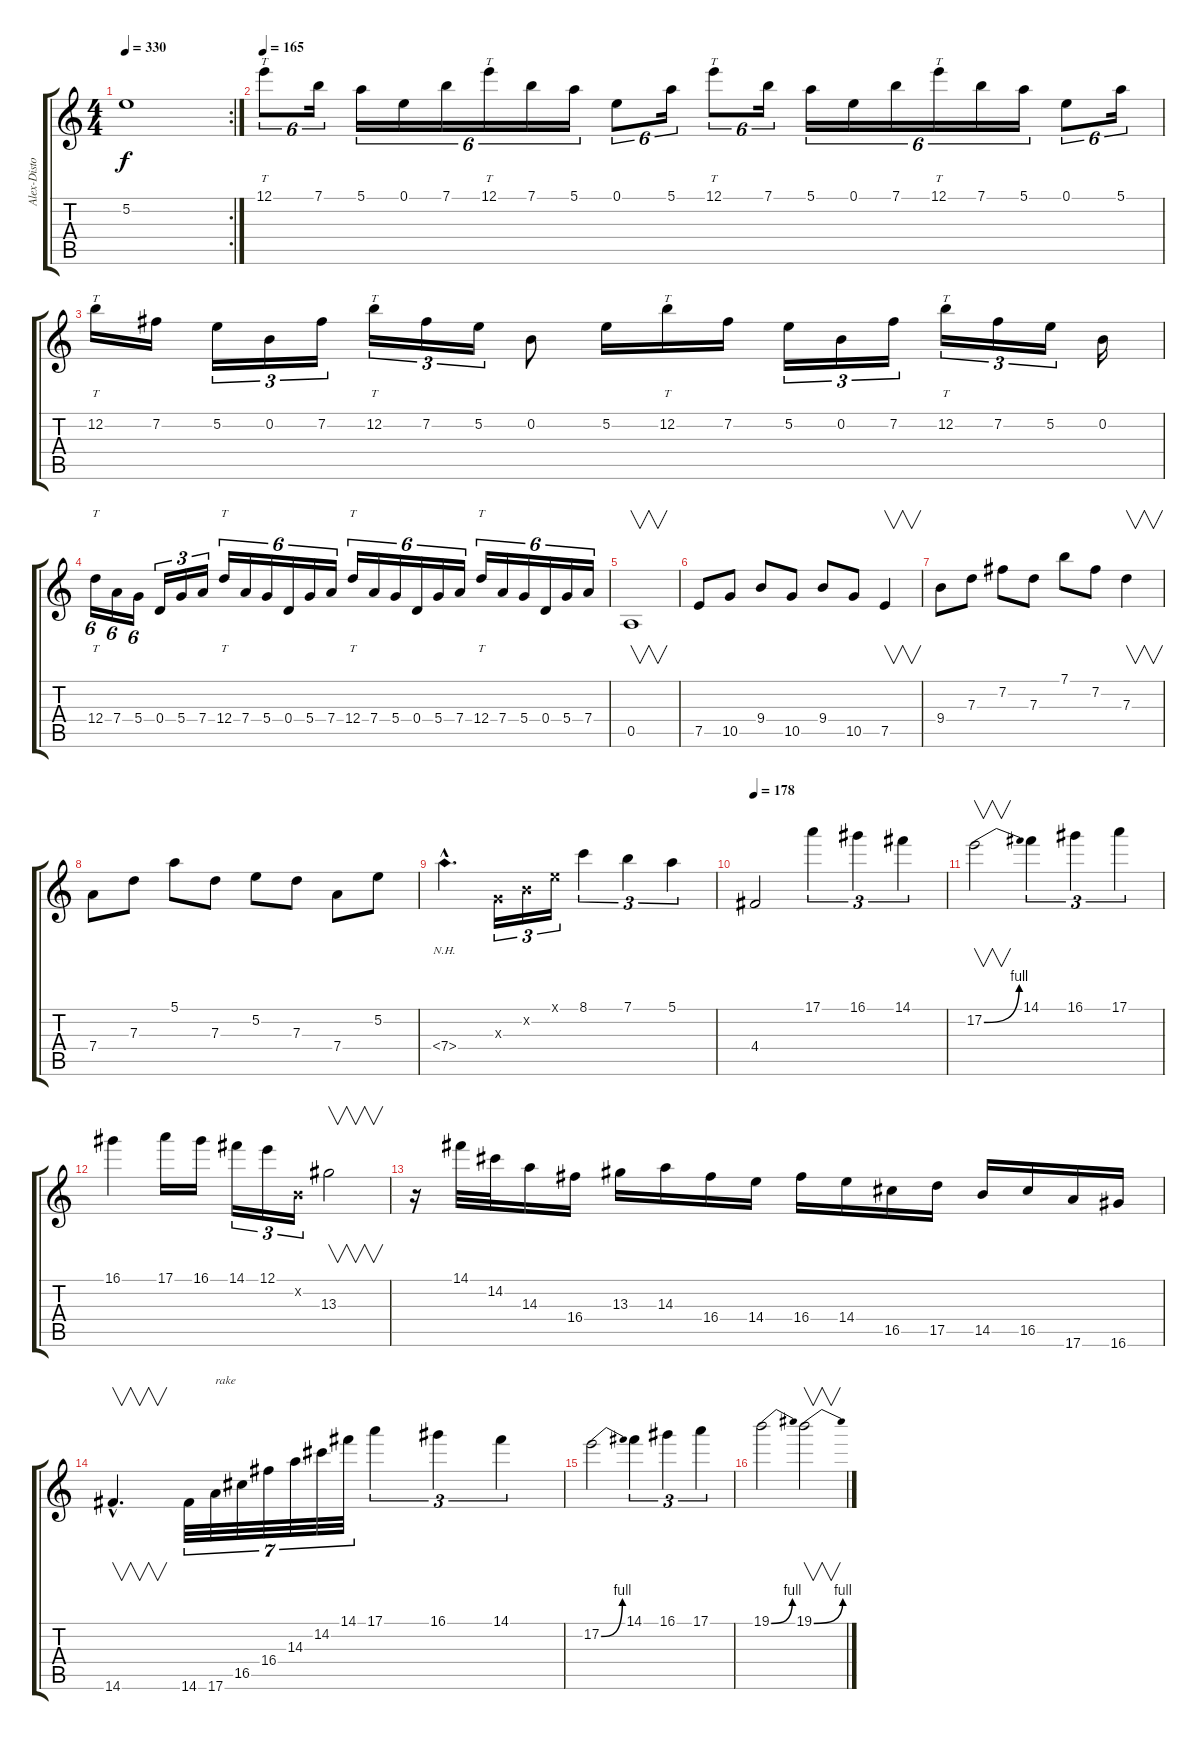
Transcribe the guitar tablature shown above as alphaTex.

\track ("Alex-Distortion" "Alex-Disto") {instrument overdrivenguitar}
\staff {score tabs}
\tuning (E4 B3 G3 D3 A2 E2) {hide}
\rc 2
\ts (4 4)
\tempo 330
\clef g2
\ks c
5.2{t}.1{dy f} |
\tempo 165
12.1.8{tt tu (6 4)} 7.1.16{tu (6 4)} 5.1.16{tu (6 4)} 0.1.16{tu (6 4)} 7.1.16{tu (6 4)} 12.1.16{tt tu (6 4)} 7.1.16{tu (6 4)} 5.1.16{tu (6 4)} 0.1.8{tu (6 4)} 5.1.16{tu (6 4)} 12.1.8{tt tu (6 4)} 7.1.16{tu (6 4)} 5.1.16{tu (6 4)} 0.1.16{tu (6 4)} 7.1.16{tu (6 4)} 12.1.16{tt tu (6 4)} 7.1.16{tu (6 4)} 5.1.16{tu (6 4)} 0.1.8{tu (6 4)} 5.1.16{tu (6 4)} |
12.2.16{tt} 7.2.16 5.2.16{tu (3 2)} 0.2.16{tu (3 2)} 7.2.16{tu (3 2)} 12.2.16{tt tu (3 2)} 7.2.16{tu (3 2)} 5.2.16{tu (3 2)} 0.2.8 5.2.16 12.2.16{tt} 7.2.16 5.2.16{tu (3 2)} 0.2.16{tu (3 2)} 7.2.16{tu (3 2)} 12.2.16{tt tu (3 2)} 7.2.16{tu (3 2)} 5.2.16{tu (3 2)} 0.2.16 |
12.4.16{tt tu (6 4)} 7.4.16{tu (6 4)} 5.4.16{tu (6 4)} 0.4.16{tu (3 2)} 5.4.16{tu (3 2)} 7.4.16{tu (3 2)} 12.4.16{tt tu (6 4)} 7.4.16{tu (6 4)} 5.4.16{tu (6 4)} 0.4.16{tu (6 4)} 5.4.16{tu (6 4)} 7.4.16{tu (6 4)} 12.4.16{tt tu (6 4)} 7.4.16{tu (6 4)} 5.4.16{tu (6 4)} 0.4.16{tu (6 4)} 5.4.16{tu (6 4)} 7.4.16{tu (6 4)} 12.4.16{tt tu (6 4)} 7.4.16{tu (6 4)} 5.4.16{tu (6 4)} 0.4.16{tu (6 4)} 5.4.16{tu (6 4)} 7.4.16{tu (6 4)} |
0.5.1{v} |
7.5.8 10.5.8 9.4.8 10.5.8 9.4.8 10.5.8 7.5.4{v} |
9.4.8 7.3.8 7.2.8 7.3.8 7.1.8 7.2.8 7.3.4{v} |
7.4.8 7.3.8 5.1.8 7.3.8 5.2.8 7.3.8 7.4.8 5.2.8 |
7.4{nh hac}.4{d} 0.3{x}.16{tu (3 2)} 0.2{x}.16{tu (3 2)} 0.1{x}.16{tu (3 2)} 8.1.4{tu (3 2)} 7.1.4{tu (3 2)} 5.1.4{tu (3 2)} |
\tempo 178
4.4.2 17.1.4{tu (3 2)} 16.1.4{tu (3 2)} 14.1.4{tu (3 2)} |
17.2{be (bend 0 0 60 4)}.2{v} 14.1.4{tu (3 2)} 16.1.4{tu (3 2)} 17.1.4{tu (3 2)} |
16.1.4 17.1.16 16.1.16 14.1.16{tu (3 2)} 12.1.16{tu (3 2)} 0.2{x}.16{tu (3 2)} 13.3.2{v} |
r.16 14.1.32 14.2.32 14.3.16 16.4.16 13.3.16 14.3.16 16.4.16 14.4.16 16.4.16 14.4.16 16.5.16 17.5.16 14.5.16 16.5.16 17.6.16 16.6.16 |
14.6{hac}.4{v d} 14.6.32{tu (7 4)} 17.6.32{tu (7 4) txt "rake"} 16.5.32{tu (7 4)} 16.4.32{tu (7 4)} 14.3.32{tu (7 4)} 14.2.32{tu (7 4)} 14.1.32{tu (7 4)} 17.1.4{tu (3 2)} 16.1.4{tu (3 2)} 14.1.4{tu (3 2)} |
17.2{be (bend 0 0 60 4)}.2 14.1.4{tu (3 2)} 16.1.4{tu (3 2)} 17.1.4{tu (3 2)} |
19.1{be (bend 0 0 60 4)}.2 19.1{be (bend 0 0 60 4)}.2{v}
